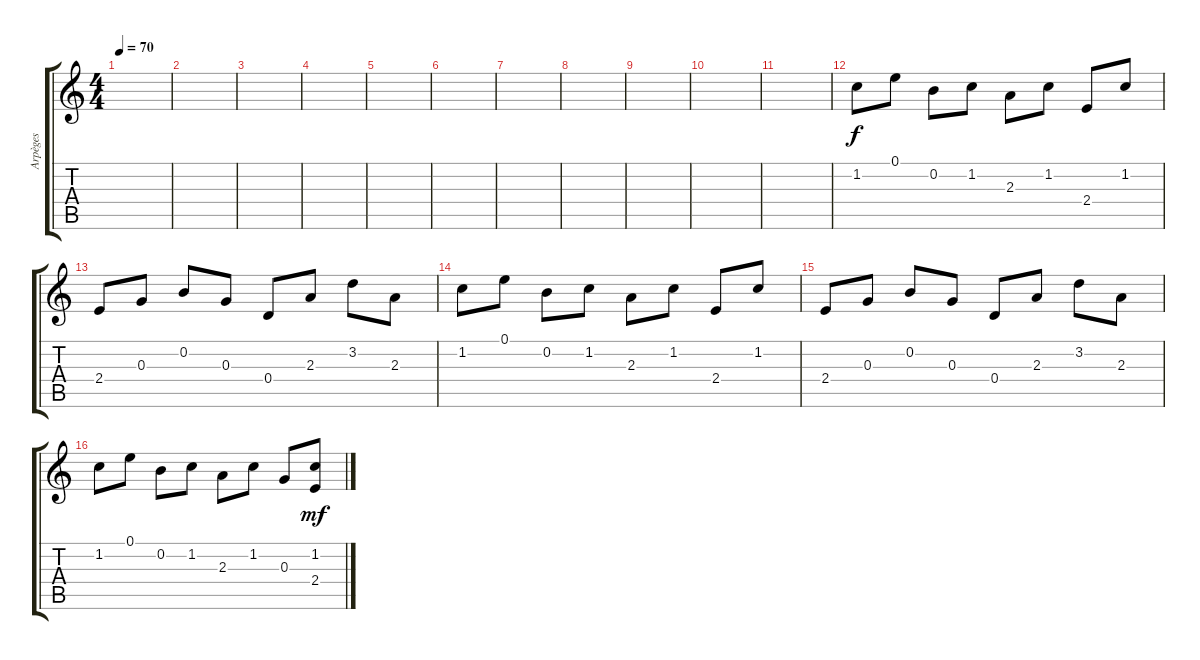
\track ("Arpèges" "Arpèges") {instrument electricguitarclean}
\staff {score tabs}
\tuning (E4 B3 G3 D3 A2 E2) {hide}
\ts (4 4)
\tempo 70
\clef g2
\ks c
|
|
|
|
|
|
|
|
|
|
|
1.2.8 0.1.8 0.2.8 1.2.8 2.3.8 1.2.8 2.4.8 1.2.8 |
2.4.8 0.3.8 0.2.8 0.3.8 0.4.8 2.3.8 3.2.8 2.3.8 |
1.2.8 0.1.8 0.2.8 1.2.8 2.3.8 1.2.8 2.4.8 1.2.8 |
2.4.8 0.3.8 0.2.8 0.3.8 0.4.8 2.3.8 3.2.8 2.3.8 |
1.2.8 0.1.8 0.2.8 1.2.8 2.3.8 1.2.8 0.3.8 (1.2 2.4).8{dy mf}
